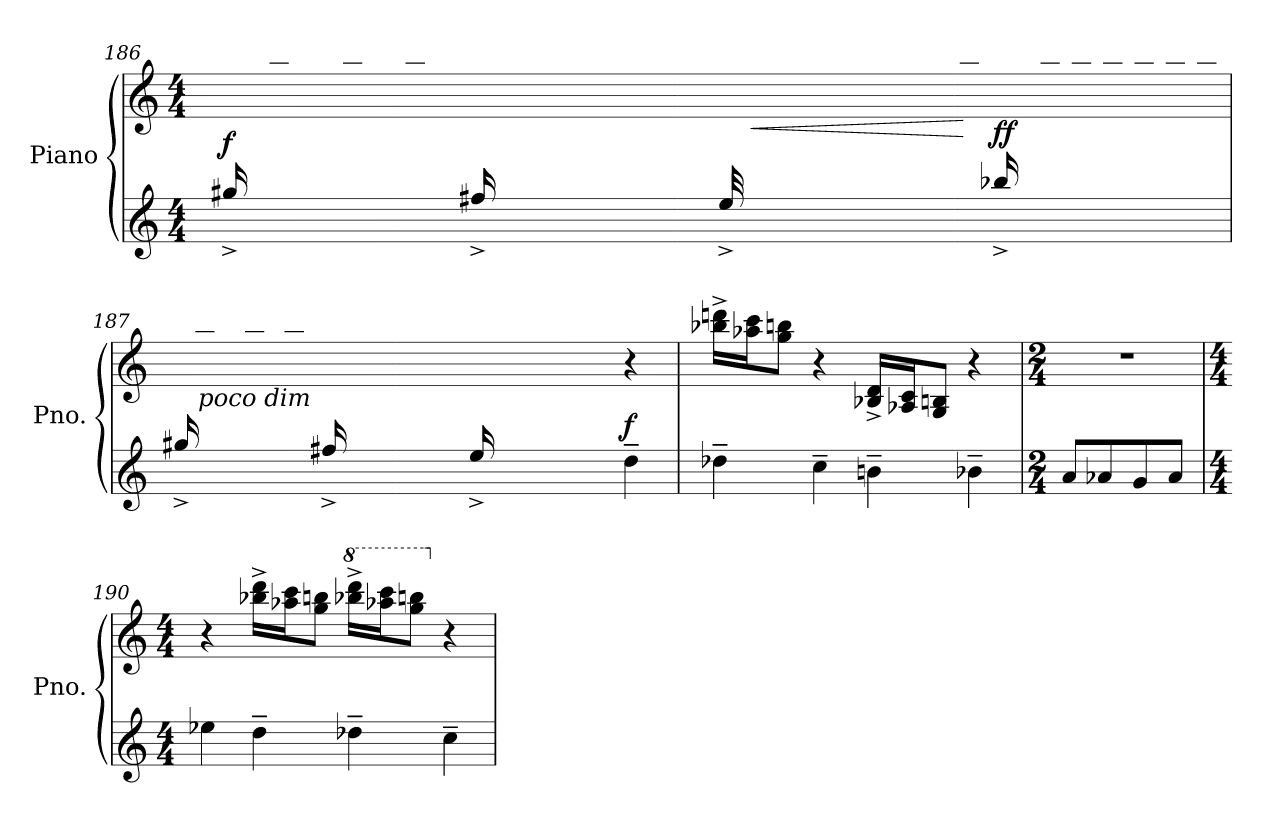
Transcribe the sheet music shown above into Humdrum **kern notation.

**kern	**kern	**dynam
*part1	*part1	*part1
*staff2	*staff1	*staff1/2
*I"Piano	*	*
*I'Pno.	*	*
*clefG2	*clefG2	*
*k[]	*k[]	*
*M4/4	*M4/4	*
=186	=186	=186
*	*^	*
!	!	!	!LO:DY:a=2
16gg#X^/LL	1ryy	16ryy	f
8.ryy	.	32aa\L	.
.	.	32ggn\	.
.	.	32aa\	.
.	.	32gg\	.
.	.	32aa\	.
.	.	32gg\JJJ	.
16ff#X^/LL	.	16ryy	.
8.ryy	.	32gg\L	.
.	.	32ffn\	.
.	.	32gg\	.
.	.	32ff\	.
.	.	32gg\	.
.	.	32ff\JJJ	.
32ee^/LLL	.	32ryy	.
!	!	!	!LO:HP:b
8..ryy	.	32ff\	<
.	.	32ee-X\	.
.	.	32dd\	.
.	.	32een\	.
.	.	32ff\	.
.	.	32gg\	.
.	.	32aa\JJJ	[
!	!	!	!LO:DY:a=2
16bb-X^/LL	.	16ryy	ff
8.ryy	.	32bbn\L	.
.	.	32aa\	.
.	.	32bb\	.
.	.	32aa\	.
.	.	32bb\	.
.	.	32aa\JJJ	.
=187	=187	=187	=187
16gg#X^/LL	4ryy	16ryy	.
!LO:TX:a:i:t=poco dim	!	!	!
8.ryy	.	32aa\L	.
.	.	32ggn\	.
.	.	32aa\	.
.	.	32gg\	.
.	.	32aa\	.
.	.	32gg\JJJ	.
16ff#X^/LL	4ryy	16ryy	.
8.ryy	.	32gg\L	.
.	.	32ffn\	.
.	.	32gg\	.
.	.	32ff\	.
.	.	32gg\	.
.	.	32ff\JJJ	.
16ee^/LL	4ryy	16ryy	.
8.ryy	.	32ff\L	.
.	.	32ee-X\	.
.	.	32ff\	.
.	.	32ee-\	.
.	.	32ff\	.
.	.	32ee-\JJJ	.
!	!	!	!LO:DY:a=2
4dd~\	4r	4ryy	f
*	*v	*v	*
=188	=188	=188
4dd-X~\	16bb-X\^ 16dddn\^LL	.
.	16aa-X\ 16ccc\J	.
.	8gg\ 8bbn\J	.
4cc~\	4r	.
4bn~\	16B-X/^ 16d/^LL	.
.	16A-X/ 16c/J	.
.	8G/ 8Bn/J	.
4b-X~\	4r	.
=189	=189	=189
*M2/4	*M2/4	*
8a/L	2r	.
8a-X/	.	.
8g/	.	.
8a-/J	.	.
=190	=190	=190
*M4/4	*M4/4	*
4ee-X\	4r	.
4dd~\	16bb-X\^ 16ddd\^LL	.
.	16aa-X\ 16ccc\J	.
.	8gg\ 8bbn\J	.
*	*8va	*
4dd-X~\	16bbb-X\^ 16dddd\^LL	.
.	16aaa-X\ 16cccc\J	.
.	8ggg\ 8bbbn\J	.
*	*X8va	*
4cc~\	4r	.
=	=	=
*-	*-	*-
